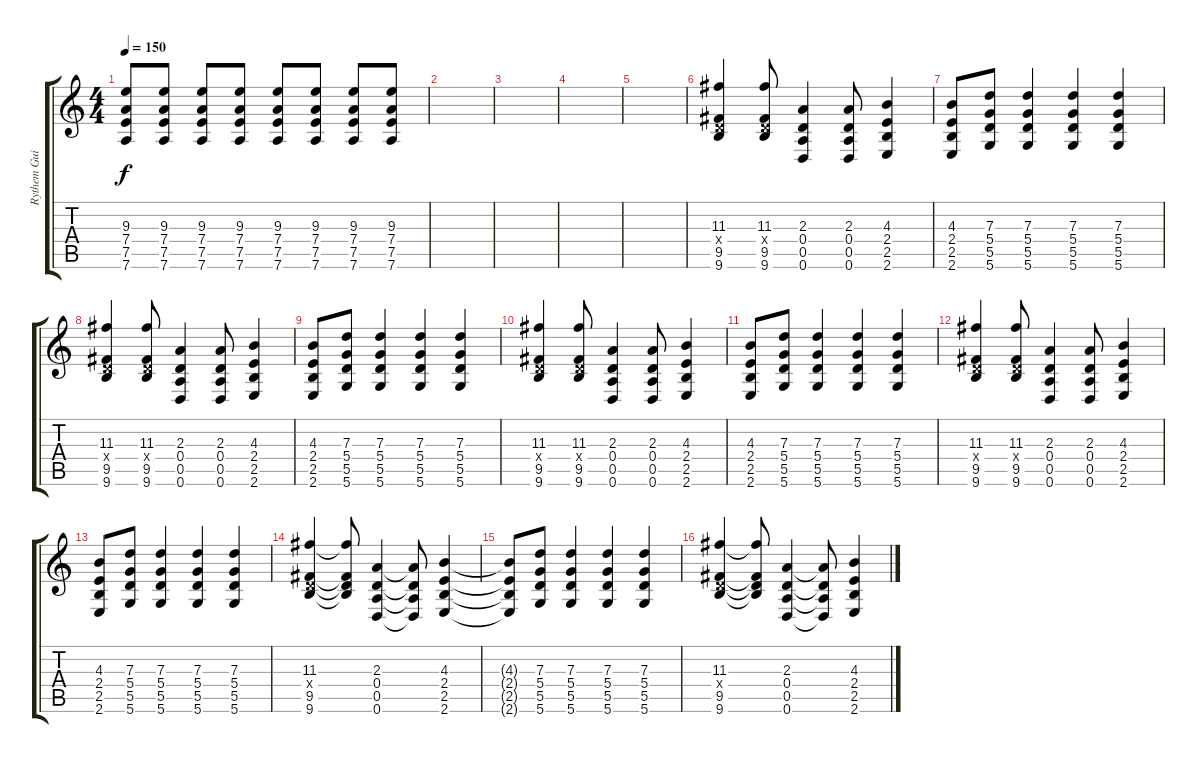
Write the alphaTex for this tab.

\track ("Rythem Guitar" "Rythem Gui") {instrument distortionguitar}
\staff {score tabs}
\tuning (E4 B3 G3 D3 A2 D2) {hide}
\ts (4 4)
\tempo 150
\clef g2
\ks c
(9.3 7.4 7.5 7.6).8{dy f} (9.3 7.4 7.5 7.6).8 (9.3 7.4 7.5 7.6).8 (9.3 7.4 7.5 7.6).8 (9.3 7.4 7.5 7.6).8 (9.3 7.4 7.5 7.6).8 (9.3 7.4 7.5 7.6).8 (9.3 7.4 7.5 7.6).8 |
|
|
|
|
(11.3 0.4{x} 9.5 9.6).4 (11.3 0.4{x} 9.5 9.6).8 (2.3 0.4 0.5 0.6).4 (2.3 0.4 0.5 0.6).8 (4.3 2.4 2.5 2.6).4 |
(4.3 2.4 2.5 2.6).8 (7.3 5.4 5.5 5.6).8 (7.3 5.4 5.5 5.6).4 (7.3 5.4 5.5 5.6).4 (7.3 5.4 5.5 5.6).4 |
(11.3 0.4{x} 9.5 9.6).4 (11.3 0.4{x} 9.5 9.6).8 (2.3 0.4 0.5 0.6).4 (2.3 0.4 0.5 0.6).8 (4.3 2.4 2.5 2.6).4 |
(4.3 2.4 2.5 2.6).8 (7.3 5.4 5.5 5.6).8 (7.3 5.4 5.5 5.6).4 (7.3 5.4 5.5 5.6).4 (7.3 5.4 5.5 5.6).4 |
(11.3 0.4{x} 9.5 9.6).4 (11.3 0.4{x} 9.5 9.6).8 (2.3 0.4 0.5 0.6).4 (2.3 0.4 0.5 0.6).8 (4.3 2.4 2.5 2.6).4 |
(4.3 2.4 2.5 2.6).8 (7.3 5.4 5.5 5.6).8 (7.3 5.4 5.5 5.6).4 (7.3 5.4 5.5 5.6).4 (7.3 5.4 5.5 5.6).4 |
(11.3 0.4{x} 9.5 9.6).4 (11.3 0.4{x} 9.5 9.6).8 (2.3 0.4 0.5 0.6).4 (2.3 0.4 0.5 0.6).8 (4.3 2.4 2.5 2.6).4 |
(4.3 2.4 2.5 2.6).8 (7.3 5.4 5.5 5.6).8 (7.3 5.4 5.5 5.6).4 (7.3 5.4 5.5 5.6).4 (7.3 5.4 5.5 5.6).4 |
(11.3 0.4{x} 9.5 9.6).4 (11.3{t} 0.4{t} 9.5{t} 9.6{t}).8 (2.3 0.4 0.5 0.6).4 (2.3{t} 0.4{t} 0.5{t} 0.6{t}).8 (4.3 2.4 2.5 2.6).4 |
(4.3{t} 2.4{t} 2.5{t} 2.6{t}).8 (7.3 5.4 5.5 5.6).8 (7.3 5.4 5.5 5.6).4 (7.3 5.4 5.5 5.6).4 (7.3 5.4 5.5 5.6).4 |
(11.3 0.4{x} 9.5 9.6).4 (11.3{t} 0.4{t} 9.5{t} 9.6{t}).8 (2.3 0.4 0.5 0.6).4 (2.3{t} 0.4{t} 0.5{t} 0.6{t}).8 (4.3 2.4 2.5 2.6).4
